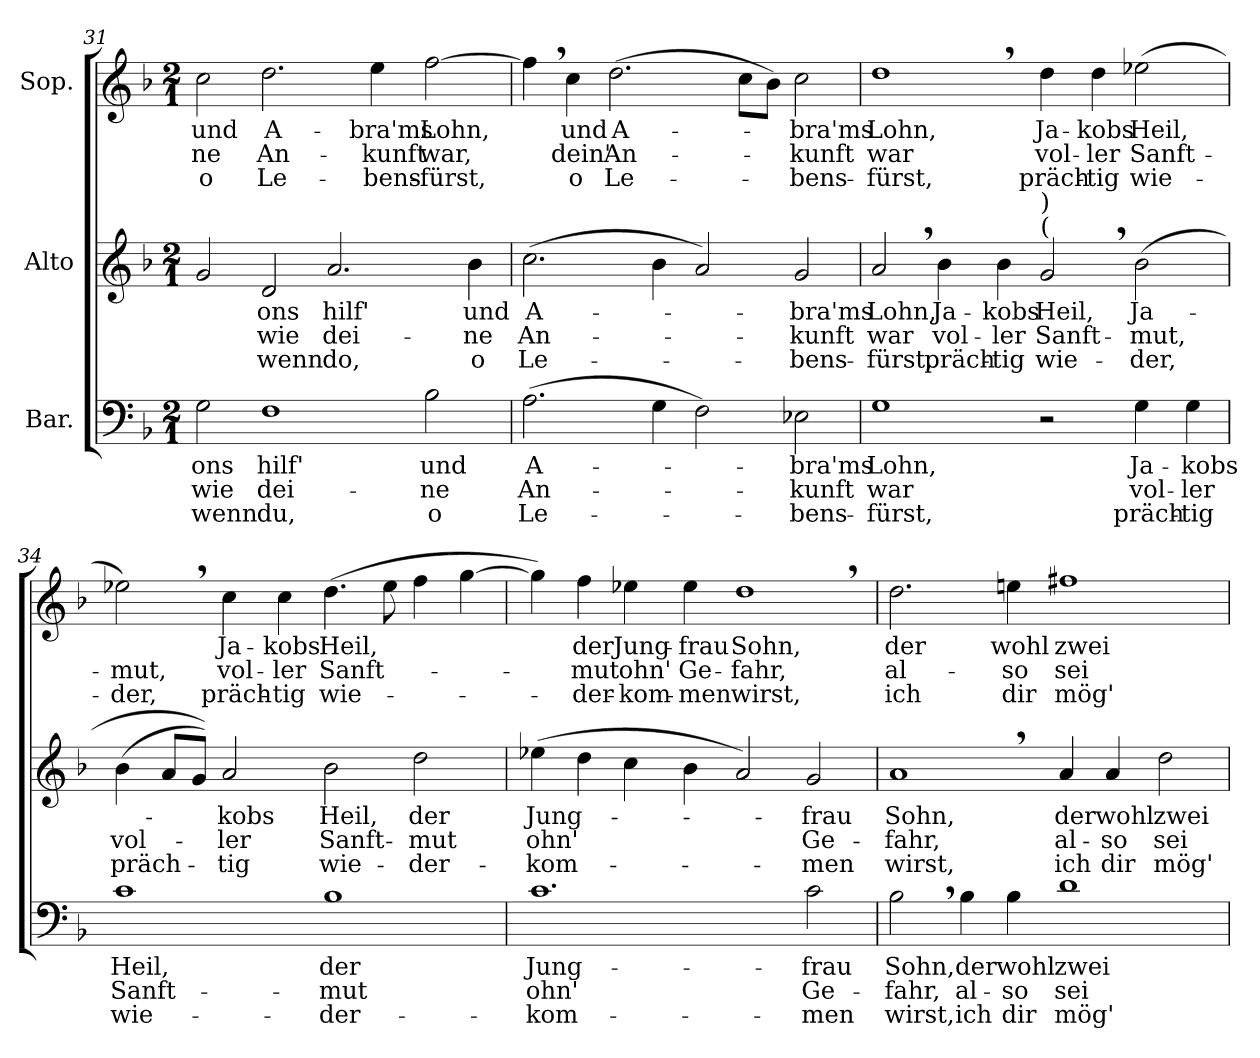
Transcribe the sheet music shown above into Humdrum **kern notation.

**kern	**text	**text	**text	**kern	**text	**text	**text	**kern	**text	**text	**text
*part3	*part3	*part3	*part3	*part2	*part2	*part2	*part2	*part1	*part1	*part1	*part1
*staff3	*staff3	*staff3	*staff3	*staff2	*staff2	*staff2	*staff2	*staff1	*staff1	*staff1	*staff1
*I"Bar.	*	*	*	*I"Alto	*	*	*	*I"Sop.	*	*	*
!!LO:PB:g=z
*clefF4	*	*	*	*clefG2	*	*	*	*clefG2	*	*	*
*k[b-]	*	*	*	*k[b-]	*	*	*	*k[b-]	*	*	*
*F:	*	*	*	*F:	*	*	*	*F:	*	*	*
*M2/1	*	*	*	*M2/1	*	*	*	*M2/1	*	*	*
=31	=31	=31	=31	=31	=31	=31	=31	=31	=31	=31	=31
!	!LO:LY:b	!LO:LY:b	!LO:LY:b	!	!	!	!	!	!	!	!
!	!	!	!	!	!	!	!	!	!LO:LY:b	!LO:LY:b	!LO:LY:b
2G\	-ons	wie	wenn	2g/	.	.	.	2cc\	und	-ne	o
!	!LO:LY:b	!LO:LY:b	!LO:LY:b	!	!	!	!	!	!	!	!
!	!	!	!	!	!LO:LY:b	!LO:LY:b	!LO:LY:b	!	!	!	!
!	!	!	!	!	!	!	!	!	!LO:LY:b	!LO:LY:b	!LO:LY:b
1F	hilf'	dei-	du,	2d/	-ons	wie	wenn	2.dd\	A-	An-	Le-
!	!	!	!	!	!LO:LY:b	!LO:LY:b	!LO:LY:b	!	!	!	!
.	.	.	.	2.a/	hilf'	dei-	do,	.	.	.	.
!	!	!	!	!	!	!	!	!	!LO:LY:b	!LO:LY:b	!LO:LY:b
.	.	.	.	.	.	.	.	4ee\	-bra'ms	-kunft	-bens-
!	!LO:LY:b	!LO:LY:b	!LO:LY:b	!	!	!	!	!	!	!	!
!	!	!	!	!	!	!	!	!	!LO:LY:b	!LO:LY:b	!LO:LY:b
2B-\	und	-ne	o	.	.	.	.	[2ff\	Lohn,	war,	-fürst,
!	!	!	!	!	!LO:LY:b	!LO:LY:b	!LO:LY:b	!	!	!	!
.	.	.	.	4b-\	und	-ne	o	.	.	.	.
=32	=32	=32	=32	=32	=32	=32	=32	=32	=32	=32	=32
!	!LO:LY:b	!LO:LY:b	!LO:LY:b	!	!	!	!	!	!	!	!
!	!	!	!	!	!LO:LY:b	!LO:LY:b	!LO:LY:b	!	!	!	!
(>2.A\	A-	An-	Le-	(>2.cc\	A-	An-	Le-	4ff,>\]	.	.	.
!	!	!	!	!	!	!	!	!	!LO:LY:b	!LO:LY:b	!LO:LY:b
.	.	.	.	.	.	.	.	4cc\	und	dein'	o
!	!	!	!	!	!	!	!	!	!LO:LY:b	!LO:LY:b	!LO:LY:b
.	.	.	.	.	.	.	.	(>2.dd\	A-	An-	Le-
4G\	.	.	.	4b-\	.	.	.	.	.	.	.
2F\)	.	.	.	2a/)	.	.	.	.	.	.	.
.	.	.	.	.	.	.	.	8cc\L	.	.	.
.	.	.	.	.	.	.	.	8b-\J)	.	.	.
!	!LO:LY:b	!LO:LY:b	!LO:LY:b	!	!	!	!	!	!	!	!
!	!	!	!	!	!LO:LY:b	!LO:LY:b	!LO:LY:b	!	!	!	!
!	!	!	!	!	!	!	!	!	!LO:LY:b	!LO:LY:b	!LO:LY:b
2E-X\	-bra'ms	-kunft	-bens-	2g/	-bra'ms	-kunft	-bens-	2cc\	-bra'ms	-kunft	-bens-
!!LO:LB:g=z
=33	=33	=33	=33	=33	=33	=33	=33	=33	=33	=33	=33
!	!LO:LY:b	!LO:LY:b	!LO:LY:b	!	!	!	!	!	!	!	!
!	!	!	!	!	!LO:LY:b	!LO:LY:b	!LO:LY:b	!	!	!	!
!	!	!	!	!	!	!	!	!	!LO:LY:b	!LO:LY:b	!LO:LY:b
1G	Lohn,	war	-fürst,	2a,>/	Lohn,	war	-fürst,	1dd,>	Lohn,	war	-fürst,
!	!	!	!	!	!LO:LY:b	!LO:LY:b	!LO:LY:b	!	!	!	!
.	.	.	.	4b-\	Ja-	vol-	präch-	.	.	.	.
!	!	!	!	!	!LO:LY:b	!LO:LY:b	!LO:LY:b	!	!	!	!
.	.	.	.	4b-\	-kobs	-ler	-tig	.	.	.	.
!	!	!	!	!	!LO:LY:b	!LO:LY:b	!LO:LY:b	!	!	!	!
!	!	!	!	!LO:TX:a:t=(	!	!	!	!	!	!	!
!	!	!	!	!LO:TX:a:t=)	!	!	!	!	!	!	!
!	!	!	!	!	!	!	!	!	!LO:LY:b	!LO:LY:b	!LO:LY:b
2r	.	.	.	2g,>/	Heil,	Sanft-	wie-	4dd\	Ja-	vol-	präch-
!	!	!	!	!	!	!	!	!	!LO:LY:b	!LO:LY:b	!LO:LY:b
.	.	.	.	.	.	.	.	4dd\	-kobs	-ler	-tig
!	!LO:LY:b	!LO:LY:b	!LO:LY:b	!	!	!	!	!	!	!	!
!	!	!	!	!	!LO:LY:b	!LO:LY:b	!LO:LY:b	!	!	!	!
!	!	!	!	!	!	!	!	!	!LO:LY:b	!LO:LY:b	!LO:LY:b
4G\	Ja-	vol-	präch-	(>2b-\	Ja-	-mut,	-der,	(>2ee-X\	Heil,	Sanft-	wie-
!	!LO:LY:b	!LO:LY:b	!LO:LY:b	!	!	!	!	!	!	!	!
4G\	-kobs	-ler	-tig	.	.	.	.	.	.	.	.
=34	=34	=34	=34	=34	=34	=34	=34	=34	=34	=34	=34
!	!LO:LY:b	!LO:LY:b	!LO:LY:b	!	!	!	!	!	!	!	!
!	!	!	!	!	!	!LO:LY:b	!LO:LY:b	!	!	!	!
!	!	!	!	!	!	!	!	!	!	!LO:LY:b	!LO:LY:b
1c	Heil,	Sanft-	wie-	(>4b-\	.	vol-	präch-	2ee-X,>\)	.	-mut,	-der,
.	.	.	.	8a/L	.	.	.	.	.	.	.
.	.	.	.	8g/J))	.	.	.	.	.	.	.
!	!	!	!	!	!LO:LY:b	!LO:LY:b	!LO:LY:b	!	!	!	!
!	!	!	!	!	!	!	!	!	!LO:LY:b	!LO:LY:b	!LO:LY:b
.	.	.	.	2a/	-kobs	-ler	-tig	4cc\	Ja-	vol-	präch-
!	!	!	!	!	!	!	!	!	!LO:LY:b	!LO:LY:b	!LO:LY:b
.	.	.	.	.	.	.	.	4cc\	-kobs	-ler	-tig
!	!LO:LY:b	!LO:LY:b	!LO:LY:b	!	!	!	!	!	!	!	!
!	!	!	!	!	!LO:LY:b	!LO:LY:b	!LO:LY:b	!	!	!	!
!	!	!	!	!	!	!	!	!	!LO:LY:b	!LO:LY:b	!LO:LY:b
1B-	der	-mut	-der-	2b-\	Heil,	Sanft-	wie-	(>4.dd\	Heil,	Sanft-	wie-
.	.	.	.	.	.	.	.	8ee-\	.	.	.
!	!	!	!	!	!LO:LY:b	!LO:LY:b	!LO:LY:b	!	!	!	!
.	.	.	.	2dd\	der	-mut	-der-	4ff\	.	.	.
.	.	.	.	.	.	.	.	[4gg\	.	.	.
!!LO:LB:g=z
=35	=35	=35	=35	=35	=35	=35	=35	=35	=35	=35	=35
!	!LO:LY:b	!LO:LY:b	!LO:LY:b	!	!	!	!	!	!	!	!
!	!	!	!	!	!LO:LY:b	!LO:LY:b	!LO:LY:b	!	!	!	!
1.c	Jung-	ohn'	-kom-	(>4ee-X\	Jung-	ohn'	-kom-	4gg\])	.	.	.
!	!	!	!	!	!	!	!	!	!LO:LY:b	!LO:LY:b	!LO:LY:b
.	.	.	.	4dd\	.	.	.	4ff\	der	-mut	-der-
!	!	!	!	!	!	!	!	!	!LO:LY:b	!LO:LY:b	!LO:LY:b
.	.	.	.	4cc\	.	.	.	4ee-X\	Jung-	ohn'	-kom-
!	!	!	!	!	!	!	!	!	!LO:LY:b	!LO:LY:b	!LO:LY:b
.	.	.	.	4b-\	.	.	.	4ee-\	-frau	Ge-	-men
!	!	!	!	!	!	!	!	!	!LO:LY:b	!LO:LY:b	!LO:LY:b
.	.	.	.	2a/)	.	.	.	1dd,>	Sohn,	-fahr,	wirst,
!	!LO:LY:b	!LO:LY:b	!LO:LY:b	!	!	!	!	!	!	!	!
!	!	!	!	!	!LO:LY:b	!LO:LY:b	!LO:LY:b	!	!	!	!
2c\	-frau	Ge-	-men	2g/	-frau	Ge-	-men	.	.	.	.
=36	=36	=36	=36	=36	=36	=36	=36	=36	=36	=36	=36
!	!LO:LY:b	!LO:LY:b	!LO:LY:b	!	!	!	!	!	!	!	!
!	!	!	!	!	!LO:LY:b	!LO:LY:b	!LO:LY:b	!	!	!	!
!	!	!	!	!	!	!	!	!	!LO:LY:b	!LO:LY:b	!LO:LY:b
2B-,>\	Sohn,	-fahr,	wirst,	1a,>	Sohn,	-fahr,	wirst,	2.dd\	der	al-	ich
!	!LO:LY:b	!LO:LY:b	!LO:LY:b	!	!	!	!	!	!	!	!
4B-\	der	al-	ich	.	.	.	.	.	.	.	.
!	!LO:LY:b	!LO:LY:b	!LO:LY:b	!	!	!	!	!	!	!	!
!	!	!	!	!	!	!	!	!	!LO:LY:b	!LO:LY:b	!LO:LY:b
4B-\	wohl	-so	dir	.	.	.	.	4een\	wohl	-so	dir
!	!LO:LY:b	!LO:LY:b	!LO:LY:b	!	!	!	!	!	!	!	!
!	!	!	!	!	!LO:LY:b	!LO:LY:b	!LO:LY:b	!	!	!	!
!	!	!	!	!	!	!	!	!	!LO:LY:b	!LO:LY:b	!LO:LY:b
1d	zwei-	sei	mög'	4a/	der	al-	ich	1ff#X	zwei-	sei	mög'
!	!	!	!	!	!LO:LY:b	!LO:LY:b	!LO:LY:b	!	!	!	!
.	.	.	.	4a/	wohl	-so	dir	.	.	.	.
!	!	!	!	!	!LO:LY:b	!LO:LY:b	!LO:LY:b	!	!	!	!
.	.	.	.	2dd\	zwei-	sei	mög'	.	.	.	.
=	=	=	=	=	=	=	=	=	=	=	=
*-	*-	*-	*-	*-	*-	*-	*-	*-	*-	*-	*-
